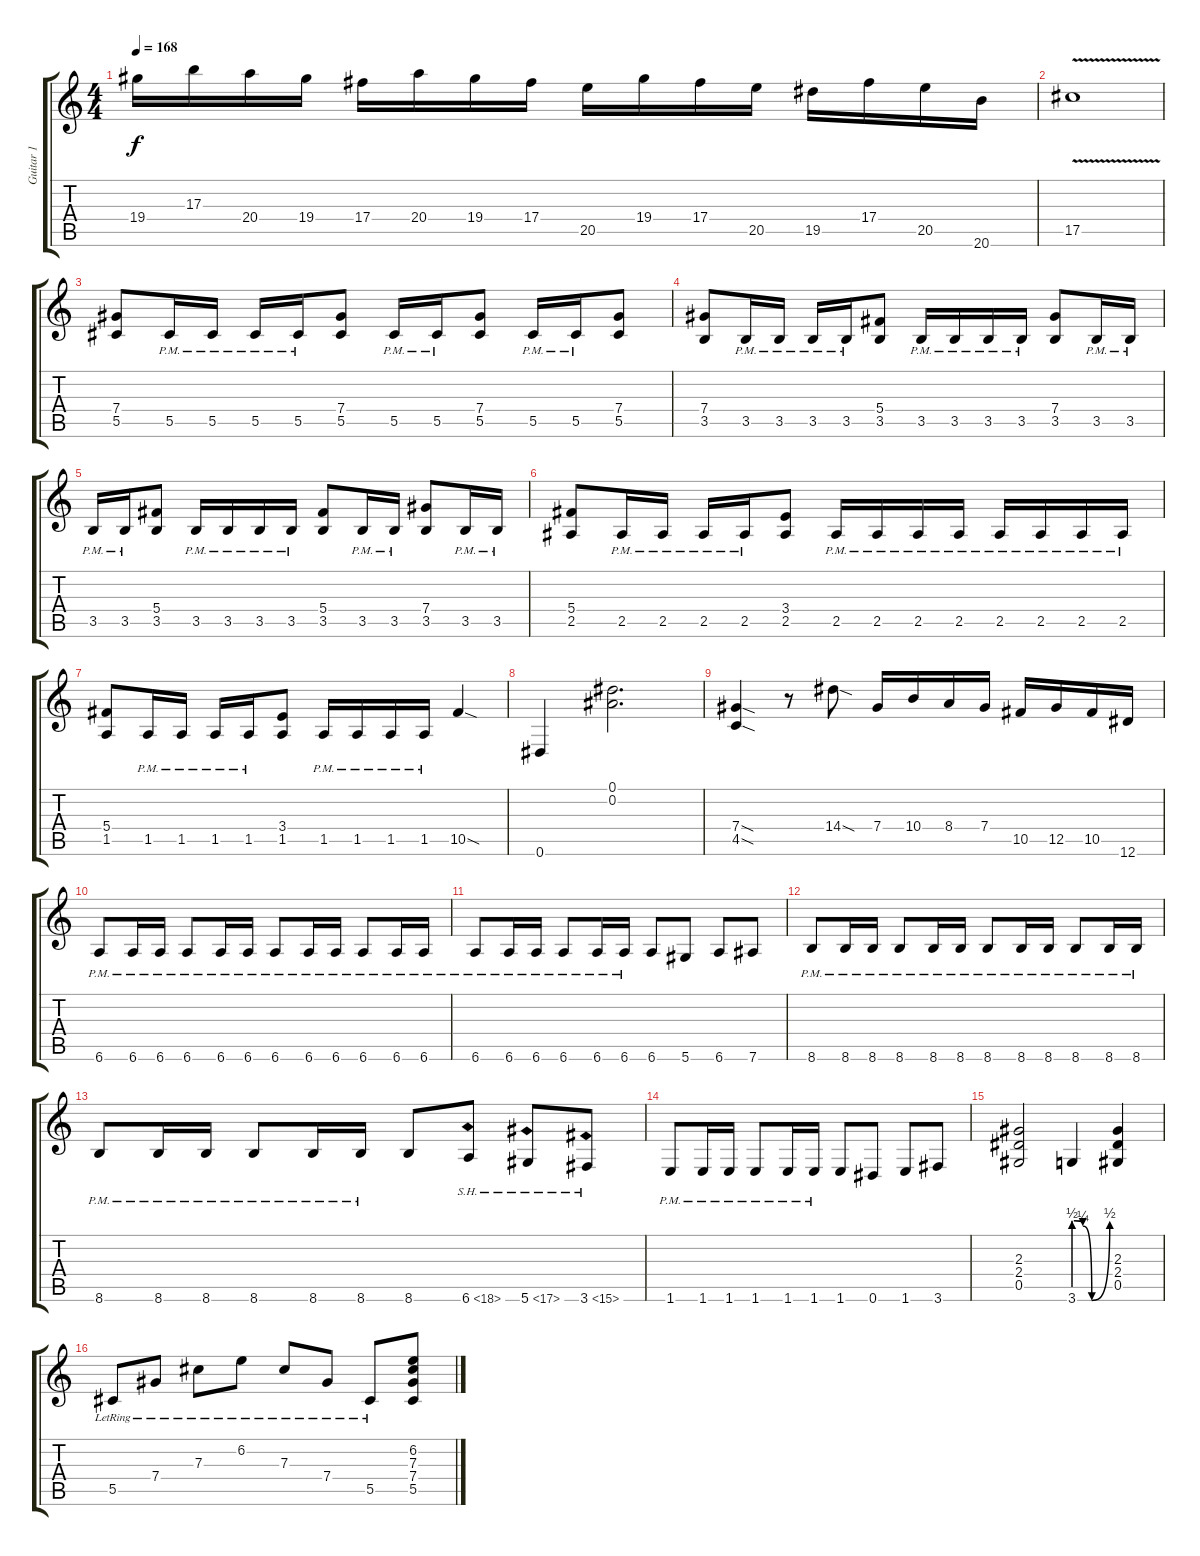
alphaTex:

\track ("Guitar 1" "Guitar 1") {instrument distortionguitar}
\staff {score tabs}
\tuning (Eb4 Bb3 Gb3 Db3 Ab2 Eb2) {hide}
\ts (4 4)
\tempo 168
\clef g2
\ks c
19.4.16{dy f} 17.3.16 20.4.16 19.4.16 17.4.16 20.4.16 19.4.16 17.4.16 20.5.16 19.4.16 17.4.16 20.5.16 19.5.16 17.4.16 20.5.16 20.6.16 |
17.5{v}.1 |
(7.4 5.5).8 5.5{pm}.16 5.5{pm}.16 5.5{pm}.16 5.5{pm}.16 (7.4 5.5).8 5.5{pm}.16 5.5{pm}.16 (7.4 5.5).8 5.5{pm}.16 5.5{pm}.16 (7.4 5.5).8 |
(7.4 3.5).8 3.5{pm}.16 3.5{pm}.16 3.5{pm}.16 3.5{pm}.16 (5.4 3.5).8 3.5{pm}.16 3.5{pm}.16 3.5{pm}.16 3.5{pm}.16 (7.4 3.5).8 3.5{pm}.16 3.5{pm}.16 |
3.5{pm}.16 3.5{pm}.16 (5.4 3.5).8 3.5{pm}.16 3.5{pm}.16 3.5{pm}.16 3.5{pm}.16 (5.4 3.5).8 3.5{pm}.16 3.5{pm}.16 (7.4 3.5).8 3.5{pm}.16 3.5{pm}.16 |
(5.4 2.5).8 2.5{pm}.16 2.5{pm}.16 2.5{pm}.16 2.5{pm}.16 (3.4 2.5).8 2.5{pm}.16 2.5{pm}.16 2.5{pm}.16 2.5{pm}.16 2.5{pm}.16 2.5{pm}.16 2.5{pm}.16 2.5{pm}.16 |
(5.4 1.5).8 1.5{pm}.16 1.5{pm}.16 1.5{pm}.16 1.5{pm}.16 (3.4 1.5).8 1.5{pm}.16 1.5{pm}.16 1.5{pm}.16 1.5{pm}.16 10.5{sod}.4 |
0.6.4 (0.1 0.2).2{d} |
(7.4{sod} 4.5{sod}).4 r.8 14.4{sod}.8 7.4.16 10.4.16 8.4.16 7.4.16 10.5.16 12.5.16 10.5.16 12.6.16 |
6.6{pm}.8 6.6{pm}.16 6.6{pm}.16 6.6{pm}.8 6.6{pm}.16 6.6{pm}.16 6.6{pm}.8 6.6{pm}.16 6.6{pm}.16 6.6{pm}.8 6.6{pm}.16 6.6{pm}.16 |
6.6{pm}.8 6.6{pm}.16 6.6{pm}.16 6.6{pm}.8 6.6{pm}.16 6.6{pm}.16 6.6.8 5.6.8 6.6.8 7.6.8 |
8.6{pm}.8 8.6{pm}.16 8.6{pm}.16 8.6{pm}.8 8.6{pm}.16 8.6{pm}.16 8.6{pm}.8 8.6{pm}.16 8.6{pm}.16 8.6{pm}.8 8.6{pm}.16 8.6{pm}.16 |
8.6{pm}.8 8.6{pm}.16 8.6{pm}.16 8.6{pm}.8 8.6{pm}.16 8.6{pm}.16 8.6.8 6.6{sh 12}.8 5.6{sh 12}.8 3.6{sh 12}.8 |
1.6{pm}.8 1.6{pm}.16 1.6{pm}.16 1.6{pm}.8 1.6{pm}.16 1.6{pm}.16 1.6.8 0.6.8 1.6.8 3.6.8 |
(2.3 2.4 0.5).2 3.6{be (custom 0 2 15 1 30 0 60 2)}.4 (2.3 2.4 0.5).4 |
5.5{lr}.8 7.4{lr}.8 7.3{lr}.8 6.2{lr}.8 7.3{lr}.8 7.4{lr}.8 5.5{lr}.8 (6.2 7.3 7.4 5.5).8
